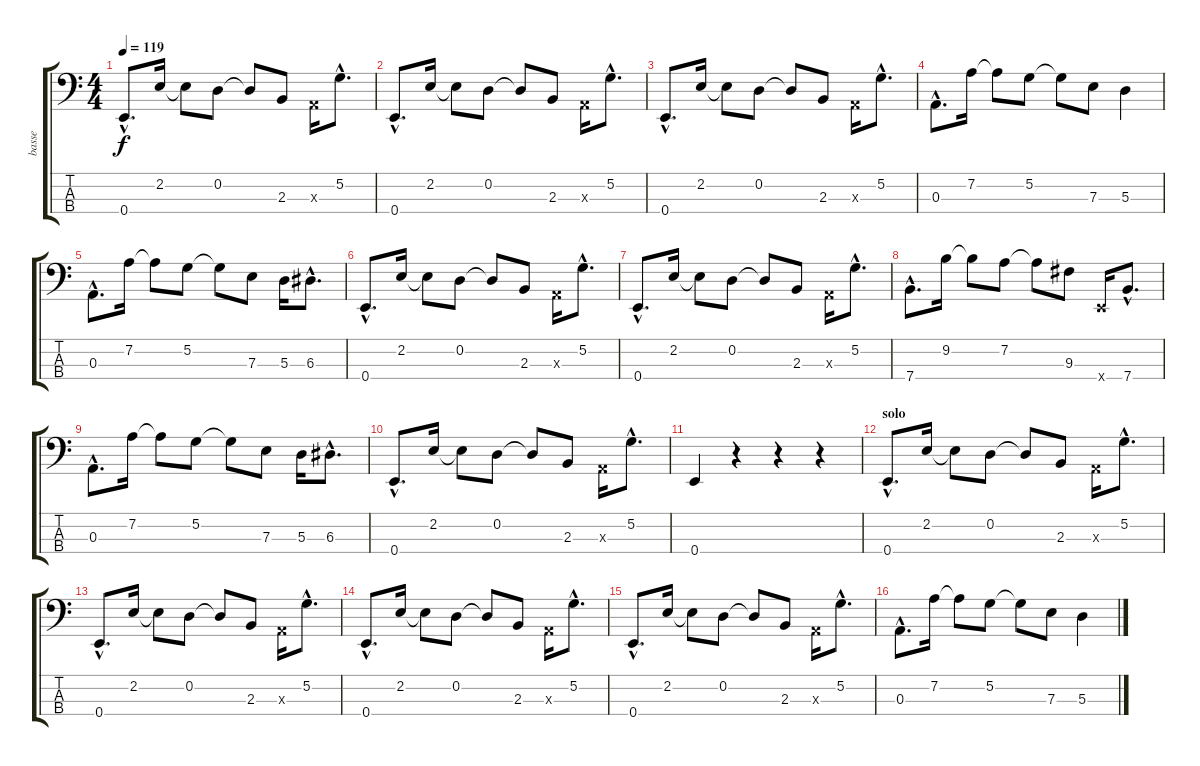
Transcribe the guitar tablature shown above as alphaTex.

\track ("basse" "basse") {instrument electricbassfinger}
\staff {score tabs}
\tuning (G2 D2 A1 E1) {hide}
\ts (4 4)
\tempo 119
\clef f4
\ks c
0.4{hac}.8{d dy f} 2.2.16 2.2{t}.8 0.2.8 0.2{t}.8 2.3.8 0.3{x}.16 5.2{hac}.8{d} |
0.4{hac}.8{d} 2.2.16 2.2{t}.8 0.2.8 0.2{t}.8 2.3.8 0.3{x}.16 5.2{hac}.8{d} |
0.4{hac}.8{d} 2.2.16 2.2{t}.8 0.2.8 0.2{t}.8 2.3.8 0.3{x}.16 5.2{hac}.8{d} |
0.3{hac}.8{d} 7.2.16 7.2{t}.8 5.2.8 5.2{t}.8 7.3.8 5.3.4 |
0.3{hac}.8{d} 7.2.16 7.2{t}.8 5.2.8 5.2{t}.8 7.3.8 5.3.16 6.3{hac}.8{d} |
0.4{hac}.8{d} 2.2.16 2.2{t}.8 0.2.8 0.2{t}.8 2.3.8 0.3{x}.16 5.2{hac}.8{d} |
0.4{hac}.8{d} 2.2.16 2.2{t}.8 0.2.8 0.2{t}.8 2.3.8 0.3{x}.16 5.2{hac}.8{d} |
7.4{hac}.8{d} 9.2.16 9.2{t}.8 7.2.8 7.2{t}.8 9.3.8 0.4{x}.16 7.4{hac}.8{d} |
0.3{hac}.8{d} 7.2.16 7.2{t}.8 5.2.8 5.2{t}.8 7.3.8 5.3.16 6.3{hac}.8{d} |
0.4{hac}.8{d} 2.2.16 2.2{t}.8 0.2.8 0.2{t}.8 2.3.8 0.3{x}.16 5.2{hac}.8{d} |
0.4.4 r.4 r.4 r.4 |
\section ("" "solo")
0.4{hac}.8{d} 2.2.16 2.2{t}.8 0.2.8 0.2{t}.8 2.3.8 0.3{x}.16 5.2{hac}.8{d} |
0.4{hac}.8{d} 2.2.16 2.2{t}.8 0.2.8 0.2{t}.8 2.3.8 0.3{x}.16 5.2{hac}.8{d} |
0.4{hac}.8{d} 2.2.16 2.2{t}.8 0.2.8 0.2{t}.8 2.3.8 0.3{x}.16 5.2{hac}.8{d} |
0.4{hac}.8{d} 2.2.16 2.2{t}.8 0.2.8 0.2{t}.8 2.3.8 0.3{x}.16 5.2{hac}.8{d} |
0.3{hac}.8{d} 7.2.16 7.2{t}.8 5.2.8 5.2{t}.8 7.3.8 5.3.4
